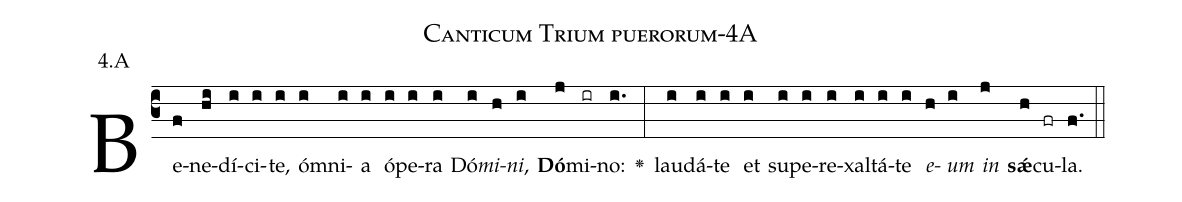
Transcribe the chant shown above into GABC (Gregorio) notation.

name: Canticum Trium puerorum-4A;
annotation: 4.A;
%%
(c3)Be(f)ne(hi)dí(i)ci(i)te,(i) óm(i)ni(i)a(i) ó(i)pe(i)ra(i) Dó(i)<i>mi</i>(h)<i>ni</i>,(i) <b>Dó</b>(j)mi(ir)no:(i.) <v>\greheightstar</v>(:) lau(i)dá(i)te(i) et(i) su(i)pe(i)re(i)xal(i)tá(i)te(i) <i>e</i>(h)<i>um</i>(i) <i>in</i>(j) <b>sǽ</b>(h)cu(fr)la.(f.) (::)


%E(i) u(h) o(i) u(j) a(h) e.(f.) (::)
